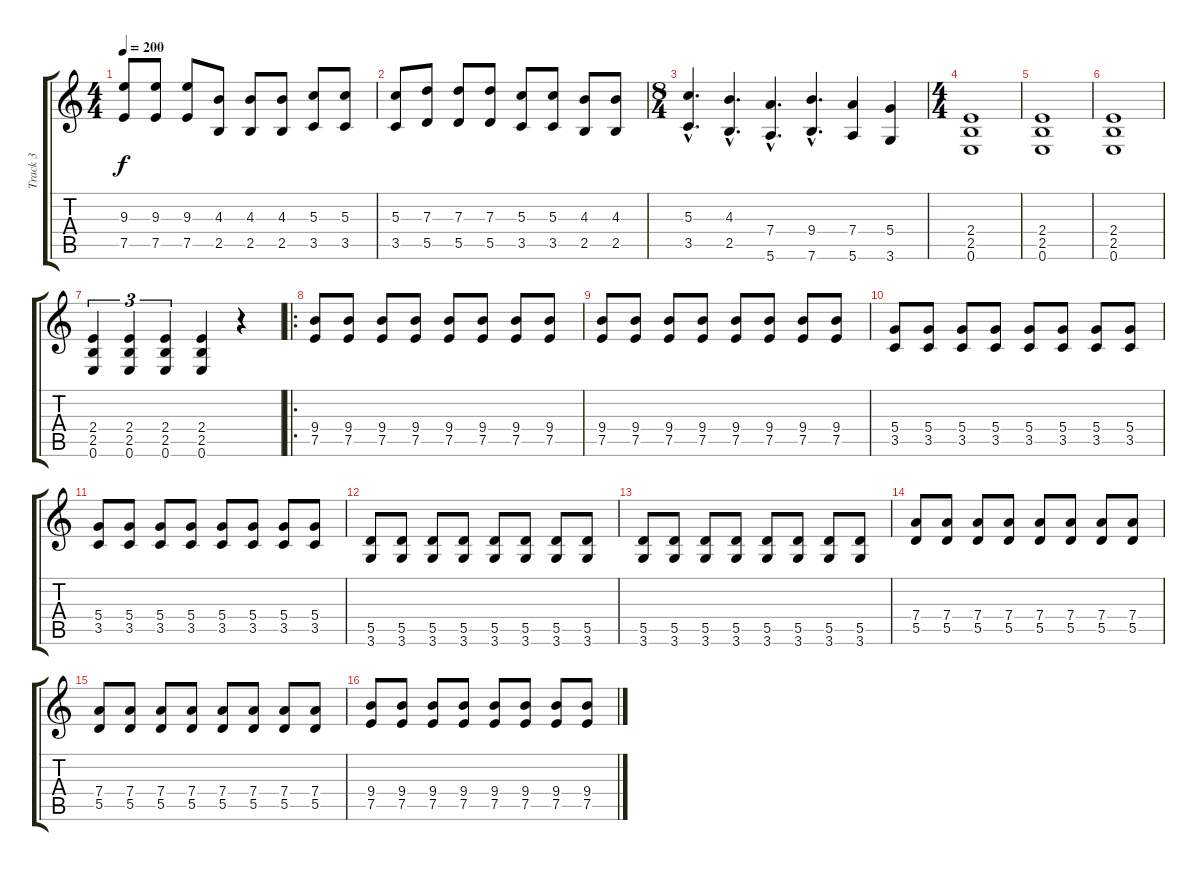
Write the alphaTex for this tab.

\track ("Track 3" "Track 3") {instrument distortionguitar}
\staff {score tabs}
\tuning (E4 B3 G3 D3 A2 E2) {hide}
\ts (4 4)
\tempo 200
\clef g2
\ks c
(9.3 7.5).8{dy f} (9.3 7.5).8 (9.3 7.5).8 (4.3 2.5).8 (4.3 2.5).8 (4.3 2.5).8 (5.3 3.5).8 (5.3 3.5).8 |
(5.3 3.5).8 (7.3 5.5).8 (7.3 5.5).8 (7.3 5.5).8 (5.3 3.5).8 (5.3 3.5).8 (4.3 2.5).8 (4.3 2.5).8 |
\ts (8 4)
(5.3{hac} 3.5{hac}).4{d} (4.3{hac} 2.5{hac}).4{d} (7.4{hac} 5.6{hac}).4{d} (9.4{hac} 7.6{hac}).4{d} (7.4 5.6).4 (5.4 3.6).4 |
\ts (4 4)
(2.4 2.5 0.6).1 |
(2.4 2.5 0.6).1 |
(2.4 2.5 0.6).1 |
(2.4 2.5 0.6).4{tu (3 2)} (2.4 2.5 0.6).4{tu (3 2)} (2.4 2.5 0.6).4{tu (3 2)} (2.4 2.5 0.6).4 r.4 |
\ro
(9.4 7.5).8 (9.4 7.5).8 (9.4 7.5).8 (9.4 7.5).8 (9.4 7.5).8 (9.4 7.5).8 (9.4 7.5).8 (9.4 7.5).8 |
(9.4 7.5).8 (9.4 7.5).8 (9.4 7.5).8 (9.4 7.5).8 (9.4 7.5).8 (9.4 7.5).8 (9.4 7.5).8 (9.4 7.5).8 |
(5.4 3.5).8 (5.4 3.5).8 (5.4 3.5).8 (5.4 3.5).8 (5.4 3.5).8 (5.4 3.5).8 (5.4 3.5).8 (5.4 3.5).8 |
(5.4 3.5).8 (5.4 3.5).8 (5.4 3.5).8 (5.4 3.5).8 (5.4 3.5).8 (5.4 3.5).8 (5.4 3.5).8 (5.4 3.5).8 |
(5.5 3.6).8 (5.5 3.6).8 (5.5 3.6).8 (5.5 3.6).8 (5.5 3.6).8 (5.5 3.6).8 (5.5 3.6).8 (5.5 3.6).8 |
(5.5 3.6).8 (5.5 3.6).8 (5.5 3.6).8 (5.5 3.6).8 (5.5 3.6).8 (5.5 3.6).8 (5.5 3.6).8 (5.5 3.6).8 |
(7.4 5.5).8 (7.4 5.5).8 (7.4 5.5).8 (7.4 5.5).8 (7.4 5.5).8 (7.4 5.5).8 (7.4 5.5).8 (7.4 5.5).8 |
(7.4 5.5).8 (7.4 5.5).8 (7.4 5.5).8 (7.4 5.5).8 (7.4 5.5).8 (7.4 5.5).8 (7.4 5.5).8 (7.4 5.5).8 |
(9.4 7.5).8 (9.4 7.5).8 (9.4 7.5).8 (9.4 7.5).8 (9.4 7.5).8 (9.4 7.5).8 (9.4 7.5).8 (9.4 7.5).8
